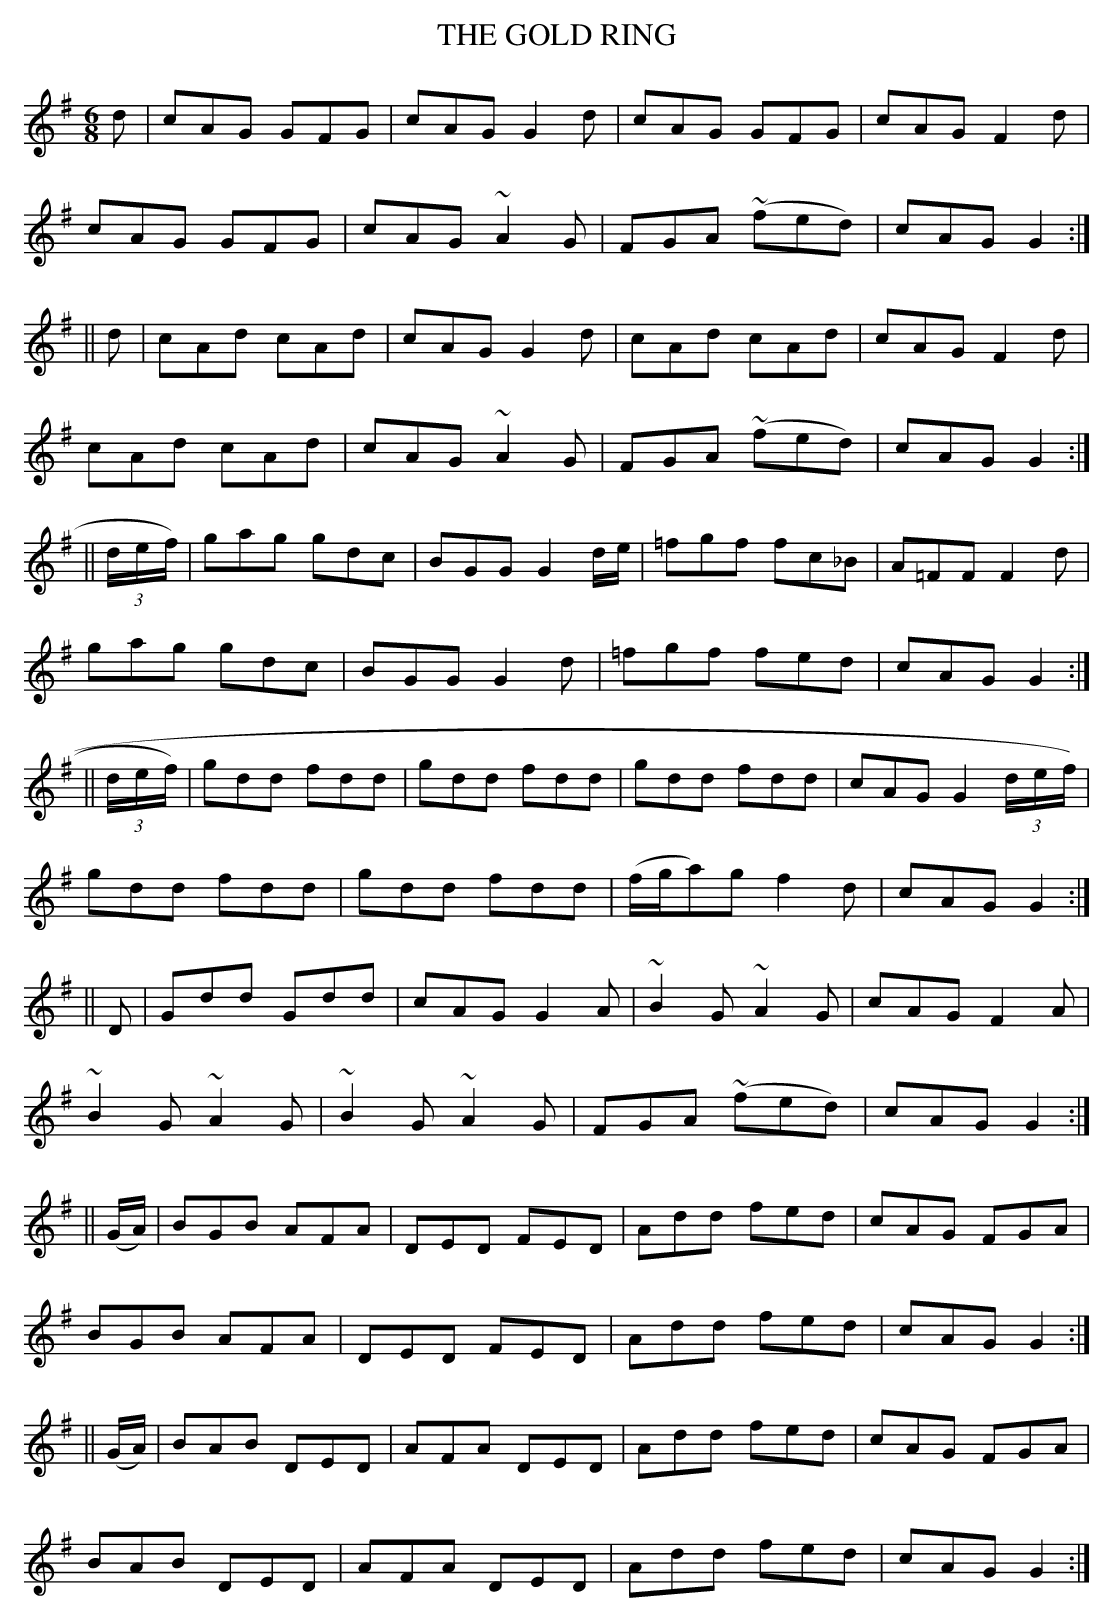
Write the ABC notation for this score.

X:1
T: THE GOLD RING
M: 6/8
L: 1/8
K: G
d|cAG GFG|cAG G2 d|cAG GFG|cAG F2 d|
cAG GFG|cAG ~A2 G|FGA ~(fed)|cAG G2:|
||d|cAd cAd|cAG G2 d|cAd cAd|cAG F2 d|
cAd cAd|cAG ~A2 G|FGA ~(fed)|cAG G2:|
||(3d/-e/-f/)|gag gdc|BGG G2 d/e/|=fgf fc_B|A=FF F2 d|
gag gdc|BGG G2 d|=fgf fed|cAG G2:|
||(3d/-e/-f/)|gdd fdd|gdd fdd|gdd fdd|cAG G2 (3d/-e/-f/)|
gdd fdd|gdd fdd|(f/g/a)g f2 d|cAG G2:|
||D|Gdd Gdd|cAG G2 A|~B2 G ~A2 G|cAG F2 A|
~B2 G ~A2 G|~B2 G ~A2 G|FGA ~(fed)|cAG G2:|
||(G/A/)|BGB AFA|DED FED|Add fed|cAG FGA|
BGB AFA|DED FED|Add fed|cAG G2:|
||(G/A/)|BAB DED|AFA DED|Add fed|cAG FGA|
BAB DED|AFA DED|Add fed|cAG G2:|
